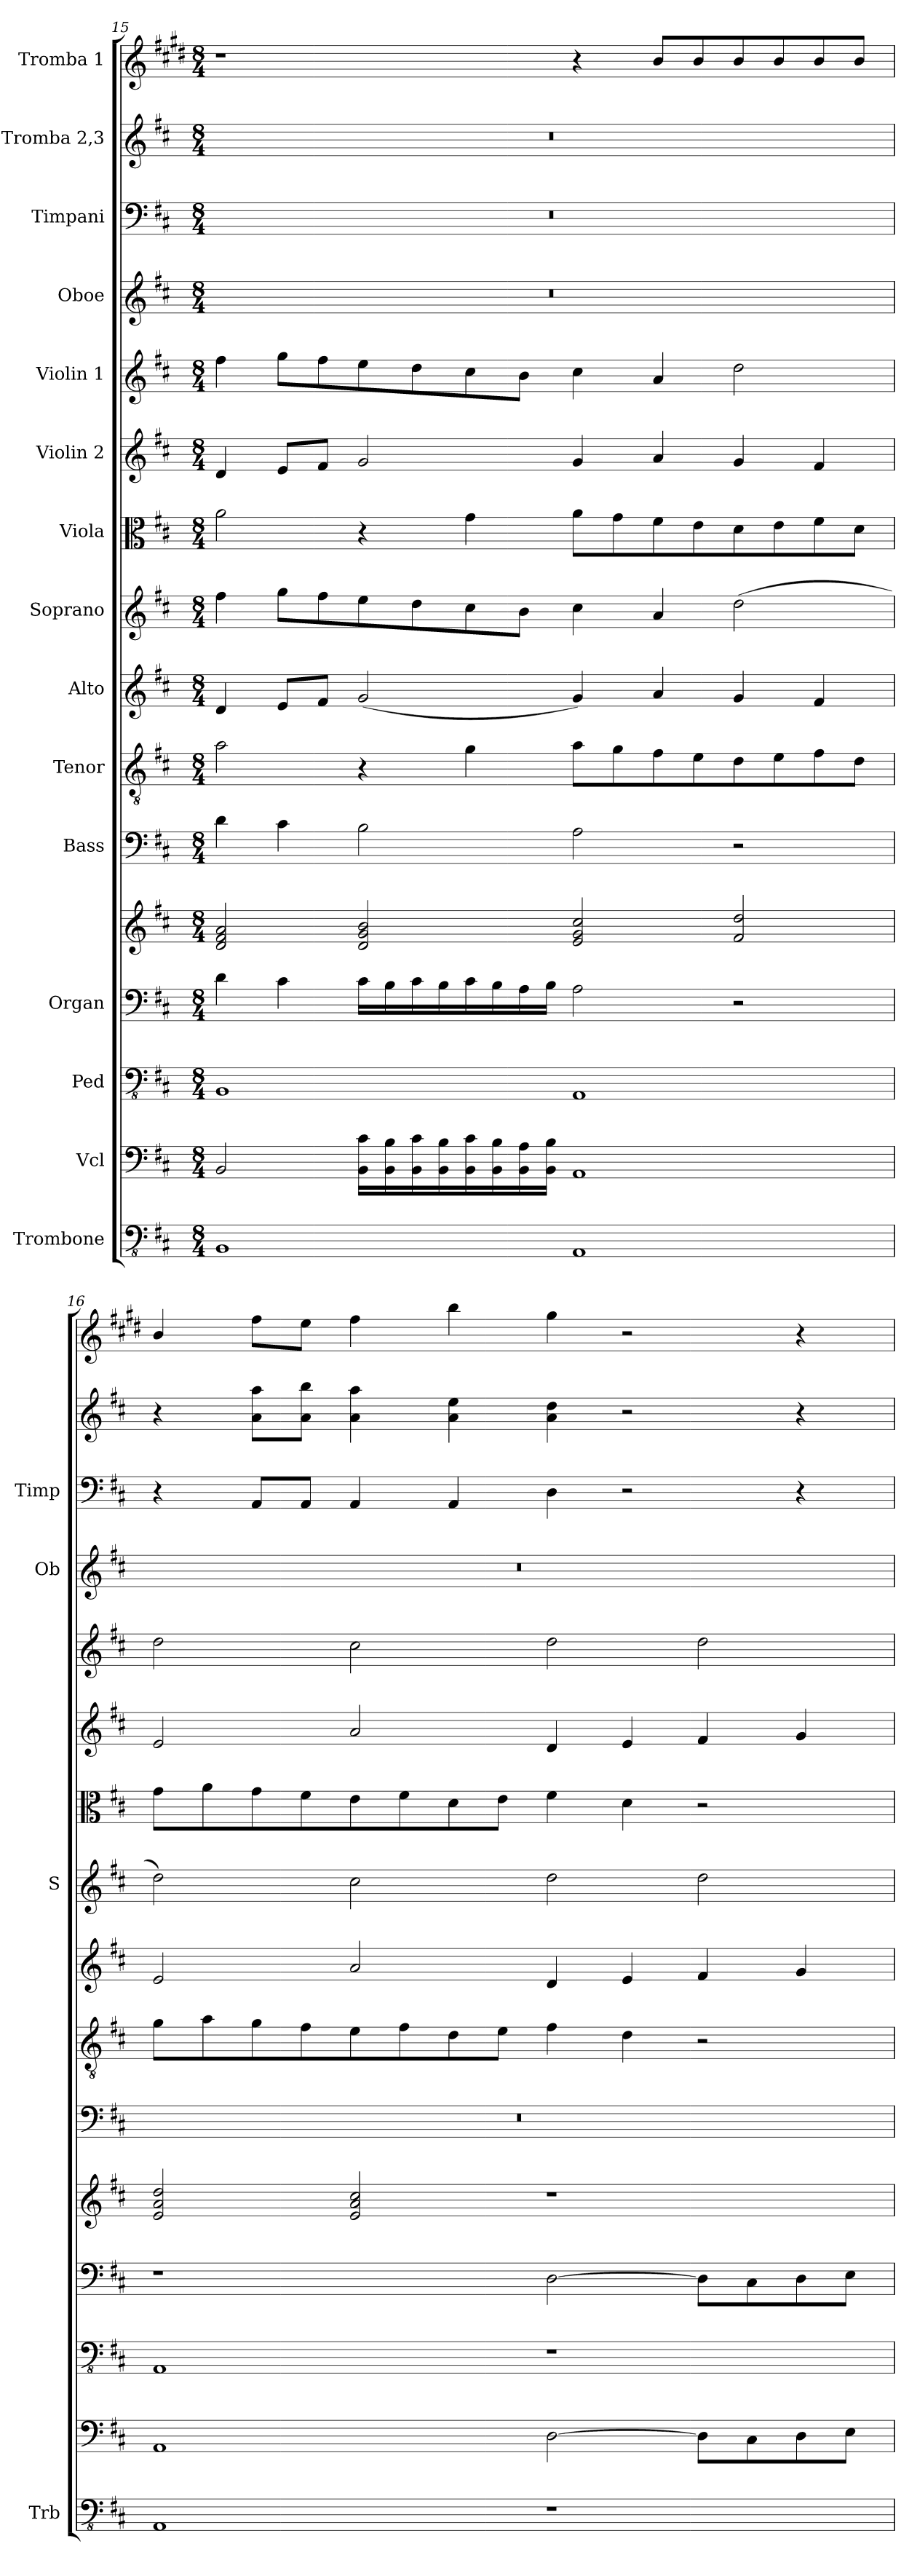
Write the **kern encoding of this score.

**kern	**kern	**kern	**kern	**kern	**kern	**kern	**kern	**kern	**kern	**kern	**kern	**kern	**kern	**kern	**kern
*part15	*part14	*part13	*part12	*part12	*part11	*part10	*part9	*part8	*part7	*part6	*part5	*part4	*part3	*part2	*part1
*staff16	*staff15	*staff14	*staff13	*staff12	*staff11	*staff10	*staff9	*staff8	*staff7	*staff6	*staff5	*staff4	*staff3	*staff2	*staff1
*I"Trombone	*I"Vcl	*I"Ped	*I"Organ	*	*I"Bass	*I"Tenor	*I"Alto	*I"Soprano	*I"Viola	*I"Violin 2	*I"Violin 1	*I"Oboe	*I"Timpani	*I"Tromba 2,3	*I"Tromba 1
*I'Trb	*	*	*	*	*	*	*	*I'S	*	*	*	*I'Ob	*I'Timp	*	*
*clefFv4	*clefF4	*clefFv4	*clefF4	*clefG2	*clefF4	*clefGv2	*clefG2	*clefG2	*clefC3	*clefG2	*clefG2	*clefG2	*clefF4	*clefG2	*clefG2
*	*	*	*	*	*	*	*	*	*	*	*	*	*	*	*ITrd1c2
*k[f#c#]	*k[f#c#]	*k[f#c#]	*k[f#c#]	*k[f#c#]	*k[f#c#]	*k[f#c#]	*k[f#c#]	*k[f#c#]	*k[f#c#]	*k[f#c#]	*k[f#c#]	*k[f#c#]	*k[f#c#]	*k[f#c#]	*k[f#c#]
*M8/4	*M8/4	*M8/4	*M8/4	*M8/4	*M8/4	*M8/4	*M8/4	*M8/4	*M8/4	*M8/4	*M8/4	*M8/4	*M8/4	*M8/4	*M8/4
=15	=15	=15	=15	=15	=15	=15	=15	=15	=15	=15	=15	=15	=15	=15	=15
1BBB	2BB/	1BBB	4d\	2d/ 2f#/ 2a/	4d\	2a\	4d/	4ff#\	2a\	4d/	4ff#\	0r	0r	0r	1r
.	.	.	4c#\	.	4c#\	.	8e/L	8gg\L	.	8e/L	8gg\L	.	.	.	.
.	.	.	.	.	.	.	8f#/J	8ff#\	.	8f#/J	8ff#\	.	.	.	.
.	16BB\ 16c#\LL	.	16c#\LL	2d/ 2g/ 2b/	2B\	4r	(2g/	8ee\	4r	2g/	8ee\	.	.	.	.
.	16BB\ 16B\	.	16B\	.	.	.	.	.	.	.	.	.	.	.	.
.	16BB\ 16c#\	.	16c#\	.	.	.	.	8dd\	.	.	8dd\	.	.	.	.
.	16BB\ 16B\	.	16B\	.	.	.	.	.	.	.	.	.	.	.	.
.	16BB\ 16c#\	.	16c#\	.	.	4g\	.	8cc#\	4g\	.	8cc#\	.	.	.	.
.	16BB\ 16B\	.	16B\	.	.	.	.	.	.	.	.	.	.	.	.
.	16BB\ 16A\	.	16A\	.	.	.	.	8b\J	.	.	8b\J	.	.	.	.
.	16BB\ 16B\JJ	.	16B\JJ	.	.	.	.	.	.	.	.	.	.	.	.
1AAA	1AA	1AAA	2A\	2e/ 2g/ 2cc#/	2A\	8a\L	4g/)	4cc#\	8a\L	4g/	4cc#\	.	.	.	4r
.	.	.	.	.	.	8g\	.	.	8g\	.	.	.	.	.	.
.	.	.	.	.	.	8f#\	4a/	4a/	8f#\	4a/	4a/	.	.	.	8a/L
.	.	.	.	.	.	8e\	.	.	8e\	.	.	.	.	.	8a/
.	.	.	2r	2f#/ 2dd/	2r	8d\	4g/	(2dd\	8d\	4g/	2dd\	.	.	.	8a/
.	.	.	.	.	.	8e\	.	.	8e\	.	.	.	.	.	8a/
.	.	.	.	.	.	8f#\	4f#/	.	8f#\	4f#/	.	.	.	.	8a/
.	.	.	.	.	.	8d\J	.	.	8d\J	.	.	.	.	.	8a/J
!!LO:LB:g=z
=16	=16	=16	=16	=16	=16	=16	=16	=16	=16	=16	=16	=16	=16	=16	=16
1AAA	1AA	1AAA	1r	2e/ 2a/ 2dd/	0r	8g\L	2e/	2dd\)	8g\L	2e/	2dd\	0r	4r	4r	4a/
.	.	.	.	.	.	8a\	.	.	8a\	.	.	.	.	.	.
.	.	.	.	.	.	8g\	.	.	8g\	.	.	.	8AA/L	8a\ 8aa\L	8ee\L
.	.	.	.	.	.	8f#\	.	.	8f#\	.	.	.	8AA/J	8a\ 8bb\J	8dd\J
.	.	.	.	2e/ 2a/ 2cc#/	.	8e\	2a/	2cc#\	8e\	2a/	2cc#\	.	4AA/	4a\ 4aa\	4ee\
.	.	.	.	.	.	8f#\	.	.	8f#\	.	.	.	.	.	.
.	.	.	.	.	.	8d\	.	.	8d\	.	.	.	4AA/	4a\ 4ee\	4aa\
.	.	.	.	.	.	8e\J	.	.	8e\J	.	.	.	.	.	.
1r	[2D\	1r	[2D\	1r	.	4f#\	4d/	2dd\	4f#\	4d/	2dd\	.	4D\	4a\ 4dd\	4ff#\
.	.	.	.	.	.	4d\	4e/	.	4d\	4e/	.	.	2r	2r	2r
.	8D\L]	.	8D\L]	.	.	2r	4f#/	2dd\	2r	4f#/	2dd\	.	.	.	.
.	8C#\	.	8C#\	.	.	.	.	.	.	.	.	.	.	.	.
.	8D\	.	8D\	.	.	.	4g/	.	.	4g/	.	.	4r	4r	4r
.	8E\J	.	8E\J	.	.	.	.	.	.	.	.	.	.	.	.
=	=	=	=	=	=	=	=	=	=	=	=	=	=	=	=
*-	*-	*-	*-	*-	*-	*-	*-	*-	*-	*-	*-	*-	*-	*-	*-
